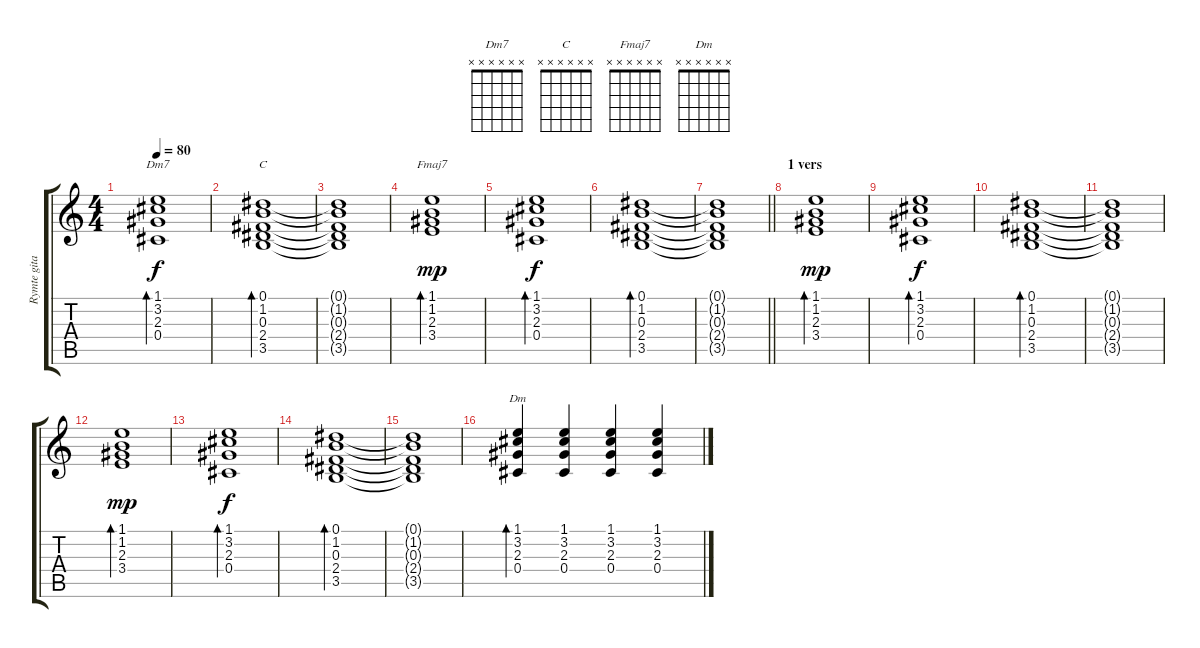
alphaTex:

\track ("Rymte gitar" "Rymte gita") {instrument electricguitarjazz}
\staff {score tabs}
\tuning (Eb4 Bb3 Gb3 Db3 Ab2 Eb2) {hide}
\chord ("Dm7" x x x x x x)
\chord ("C" x x x x x x)
\chord ("Fmaj7" x x x x x x)
\chord ("Dm" x x x x x x)
\ts (4 4)
\tempo 80
\clef g2
\ks c
(1.1 3.2 2.3 0.4).1{bd 120 ch "Dm7" dy f} |
(0.1 1.2 0.3 2.4 3.5).1{bd 120 ch "C"} |
(0.1{t} 1.2{t} 0.3{t} 2.4{t} 3.5{t}).1 |
(1.1 1.2 2.3 3.4).1{bd 120 ch "Fmaj7" dy mp} |
(1.1 3.2 2.3 0.4).1{bd 120 dy f} |
(0.1 1.2 0.3 2.4 3.5).1{bd 120} |
\barLineRight lightlight
(0.1{t} 1.2{t} 0.3{t} 2.4{t} 3.5{t}).1 |
\section ("" "1 vers")
(1.1 1.2 2.3 3.4).1{bd 120 dy mp} |
(1.1 3.2 2.3 0.4).1{bd 120 dy f} |
(0.1 1.2 0.3 2.4 3.5).1{bd 120} |
(0.1{t} 1.2{t} 0.3{t} 2.4{t} 3.5{t}).1 |
(1.1 1.2 2.3 3.4).1{bd 120 dy mp} |
(1.1 3.2 2.3 0.4).1{bd 120 dy f} |
(0.1 1.2 0.3 2.4 3.5).1{bd 120} |
(0.1{t} 1.2{t} 0.3{t} 2.4{t} 3.5{t}).1 |
(1.1 3.2 2.3 0.4).4{bd 120 ch "Dm"} (1.1 3.2 2.3 0.4).4 (1.1 3.2 2.3 0.4).4 (1.1 3.2 2.3 0.4).4
